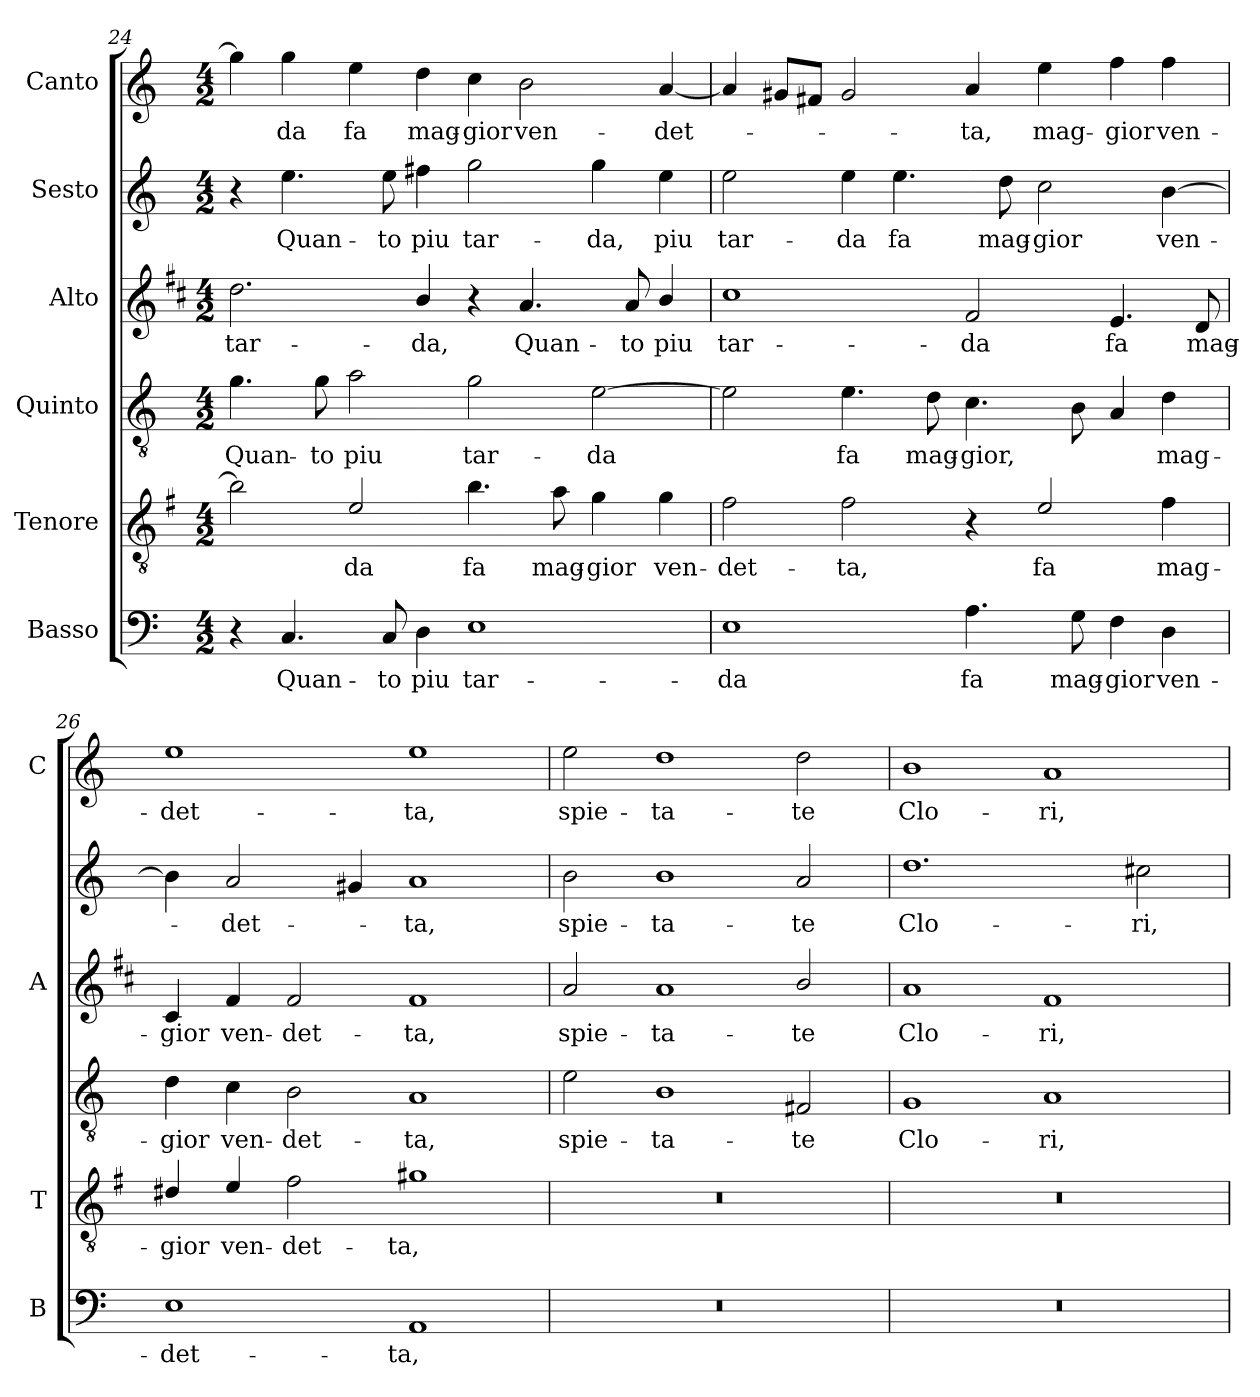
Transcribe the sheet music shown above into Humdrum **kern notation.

**kern	**text	**kern	**text	**kern	**text	**kern	**text	**kern	**text	**kern	**text
*part6	*part6	*part5	*part5	*part4	*part4	*part3	*part3	*part2	*part2	*part1	*part1
*staff6	*staff6	*staff5	*staff5	*staff4	*staff4	*staff3	*staff3	*staff2	*staff2	*staff1	*staff1
*I"Basso	*	*I"Tenore	*	*I"Quinto	*	*I"Alto	*	*I"Sesto	*	*I"Canto	*
*I'B	*	*I'T	*	*	*	*I'A	*	*	*	*I'C	*
*clefF4	*	*clefGv2	*	*clefGv2	*	*clefG2	*	*clefG2	*	*clefG2	*
*	*	*ITrd4c7	*	*	*	*ITrd1c2	*	*	*	*	*
*k[]	*	*k[]	*	*k[]	*	*k[]	*	*k[]	*	*k[]	*
*C:	*	*C:	*	*C:	*	*C:	*	*C:	*	*C:	*
*M4/2	*	*M4/2	*	*M4/2	*	*M4/2	*	*M4/2	*	*M4/2	*
=24	=24	=24	=24	=24	=24	=24	=24	=24	=24	=24	=24
!	!	!	!	!	!LO:LY:b	!	!LO:LY:b	!	!	!	!
4r	.	2e\]	.	4.g\	Quan-	2.cc\	tar-	4r	.	4gg\]	.
!	!LO:LY:b	!	!	!	!	!	!	!	!LO:LY:b	!	!LO:LY:b
4.C/	Quan-	.	.	.	.	.	.	4.ee\	Quan-	4gg\	-da
!	!	!	!	!	!LO:LY:b	!	!	!	!	!	!
.	.	.	.	8g\	-to	.	.	.	.	.	.
!	!	!	!LO:LY:b	!	!LO:LY:b	!	!	!	!	!	!LO:LY:b
.	.	2A/	-da	2a\	piu	.	.	.	.	4ee\	fa
!	!LO:LY:b	!	!	!	!	!	!	!	!LO:LY:b	!	!
8C/	-to	.	.	.	.	.	.	8ee\	-to	.	.
!	!LO:LY:b	!	!	!	!	!	!LO:LY:b	!	!LO:LY:b	!	!LO:LY:b
4D\	piu	.	.	.	.	4a/	-da,	4ff#X\	piu	4dd\	mag-
!	!LO:LY:b	!	!LO:LY:b	!	!LO:LY:b	!	!	!	!LO:LY:b	!	!LO:LY:b
1E	tar-	4.e\	fa	2g\	tar-	4r	.	2gg\	tar-	4cc\	-gior
!	!	!	!	!	!	!	!LO:LY:b	!	!	!	!LO:LY:b
.	.	.	.	.	.	4.g/	Quan-	.	.	2b\	ven-
!	!	!	!LO:LY:b	!	!	!	!	!	!	!	!
.	.	8d\	mag-	.	.	.	.	.	.	.	.
!	!	!	!LO:LY:b	!	!LO:LY:b	!	!	!	!LO:LY:b	!	!
.	.	4c\	-gior	[2e\	-da	.	.	4gg\	-da,	.	.
!	!	!	!	!	!	!	!LO:LY:b	!	!	!	!
.	.	.	.	.	.	8g/	-to	.	.	.	.
!	!	!	!LO:LY:b	!	!	!	!LO:LY:b	!	!LO:LY:b	!	!LO:LY:b
.	.	4c\	ven-	.	.	4a/	piu	4ee\	piu	[4a/	-det-
=25	=25	=25	=25	=25	=25	=25	=25	=25	=25	=25	=25
!	!LO:LY:b	!	!LO:LY:b	!	!	!	!LO:LY:b	!	!LO:LY:b	!	!
1E	-da	2B\	-det-	2e\]	.	1b	tar-	2ee\	tar-	4a/]	.
.	.	.	.	.	.	.	.	.	.	8g#X/L	.
.	.	.	.	.	.	.	.	.	.	8f#X/J	.
!	!	!	!LO:LY:b	!	!LO:LY:b	!	!	!	!LO:LY:b	!	!
.	.	2B\	-ta,	4.e\	fa	.	.	4ee\	-da	2g#/	.
!	!	!	!	!	!	!	!	!	!LO:LY:b	!	!
.	.	.	.	.	.	.	.	4.ee\	fa	.	.
!	!	!	!	!	!LO:LY:b	!	!	!	!	!	!
.	.	.	.	8d\	mag-	.	.	.	.	.	.
!	!LO:LY:b	!	!	!	!LO:LY:b	!	!LO:LY:b	!	!	!	!LO:LY:b
4.A\	fa	4r	.	4.c\	-gior,	2e/	-da	.	.	4a/	-ta,
!	!	!	!	!	!	!	!	!	!LO:LY:b	!	!
.	.	.	.	.	.	.	.	8dd\	mag-	.	.
!	!	!	!LO:LY:b	!	!	!	!	!	!LO:LY:b	!	!LO:LY:b
.	.	2A/	fa	.	.	.	.	2cc\	-gior	4ee\	mag-
!	!LO:LY:b	!	!	!	!	!	!	!	!	!	!
8G\	mag-	.	.	8B\	.	.	.	.	.	.	.
!	!LO:LY:b	!	!	!	!	!	!LO:LY:b	!	!	!	!LO:LY:b
4F\	-gior	.	.	4A/	.	4.d/	fa	.	.	4ff\	-gior
!	!LO:LY:b	!	!LO:LY:b	!	!LO:LY:b	!	!	!	!LO:LY:b	!	!LO:LY:b
4D\	ven-	4B\	mag-	4d\	mag-	.	.	[4b\	ven-	4ff\	ven-
!	!	!	!	!	!	!	!LO:LY:b	!	!	!	!
.	.	.	.	.	.	8c/	mag-	.	.	.	.
!!LO:LB:g=z
=26	=26	=26	=26	=26	=26	=26	=26	=26	=26	=26	=26
!	!LO:LY:b	!	!LO:LY:b	!	!LO:LY:b	!	!LO:LY:b	!	!	!	!LO:LY:b
1E	-det-	4G#X/	-gior	4d\	-gior	4B/	-gior	4b\]	.	1ee	-det-
!	!	!	!LO:LY:b	!	!LO:LY:b	!	!LO:LY:b	!	!LO:LY:b	!	!
.	.	4A/	ven-	4c\	ven-	4e/	ven-	2a/	-det-	.	.
!	!	!	!LO:LY:b	!	!LO:LY:b	!	!LO:LY:b	!	!	!	!
.	.	2B\	-det-	2B\	-det-	2e/	-det-	.	.	.	.
.	.	.	.	.	.	.	.	4g#X/	.	.	.
!	!LO:LY:b	!	!LO:LY:b	!	!LO:LY:b	!	!LO:LY:b	!	!LO:LY:b	!	!LO:LY:b
1AA	-ta,	1c#X	-ta,	1A	-ta,	1e	-ta,	1a	-ta,	1ee	-ta,
=27	=27	=27	=27	=27	=27	=27	=27	=27	=27	=27	=27
!	!	!	!	!	!LO:LY:b	!	!LO:LY:b	!	!LO:LY:b	!	!LO:LY:b
0r	.	0r	.	2e\	spie-	2g/	spie-	2b\	spie-	2ee\	spie-
!	!	!	!	!	!LO:LY:b	!	!LO:LY:b	!	!LO:LY:b	!	!LO:LY:b
.	.	.	.	1B	-ta-	1g	-ta-	1b	-ta-	1dd	-ta-
!	!	!	!	!	!LO:LY:b	!	!LO:LY:b	!	!LO:LY:b	!	!LO:LY:b
.	.	.	.	2F#X/	-te	2a/	-te	2a/	-te	2dd\	-te
=28	=28	=28	=28	=28	=28	=28	=28	=28	=28	=28	=28
!	!	!	!	!	!LO:LY:b	!	!LO:LY:b	!	!LO:LY:b	!	!LO:LY:b
0r	.	0r	.	1G	Clo-	1g	Clo-	1.dd	Clo-	1b	Clo-
!	!	!	!	!	!LO:LY:b	!	!LO:LY:b	!	!	!	!LO:LY:b
.	.	.	.	1A	-ri,	1e	-ri,	.	.	1a	-ri,
!	!	!	!	!	!	!	!	!	!LO:LY:b	!	!
.	.	.	.	.	.	.	.	2cc#X\	-ri,	.	.
=	=	=	=	=	=	=	=	=	=	=	=
*-	*-	*-	*-	*-	*-	*-	*-	*-	*-	*-	*-
